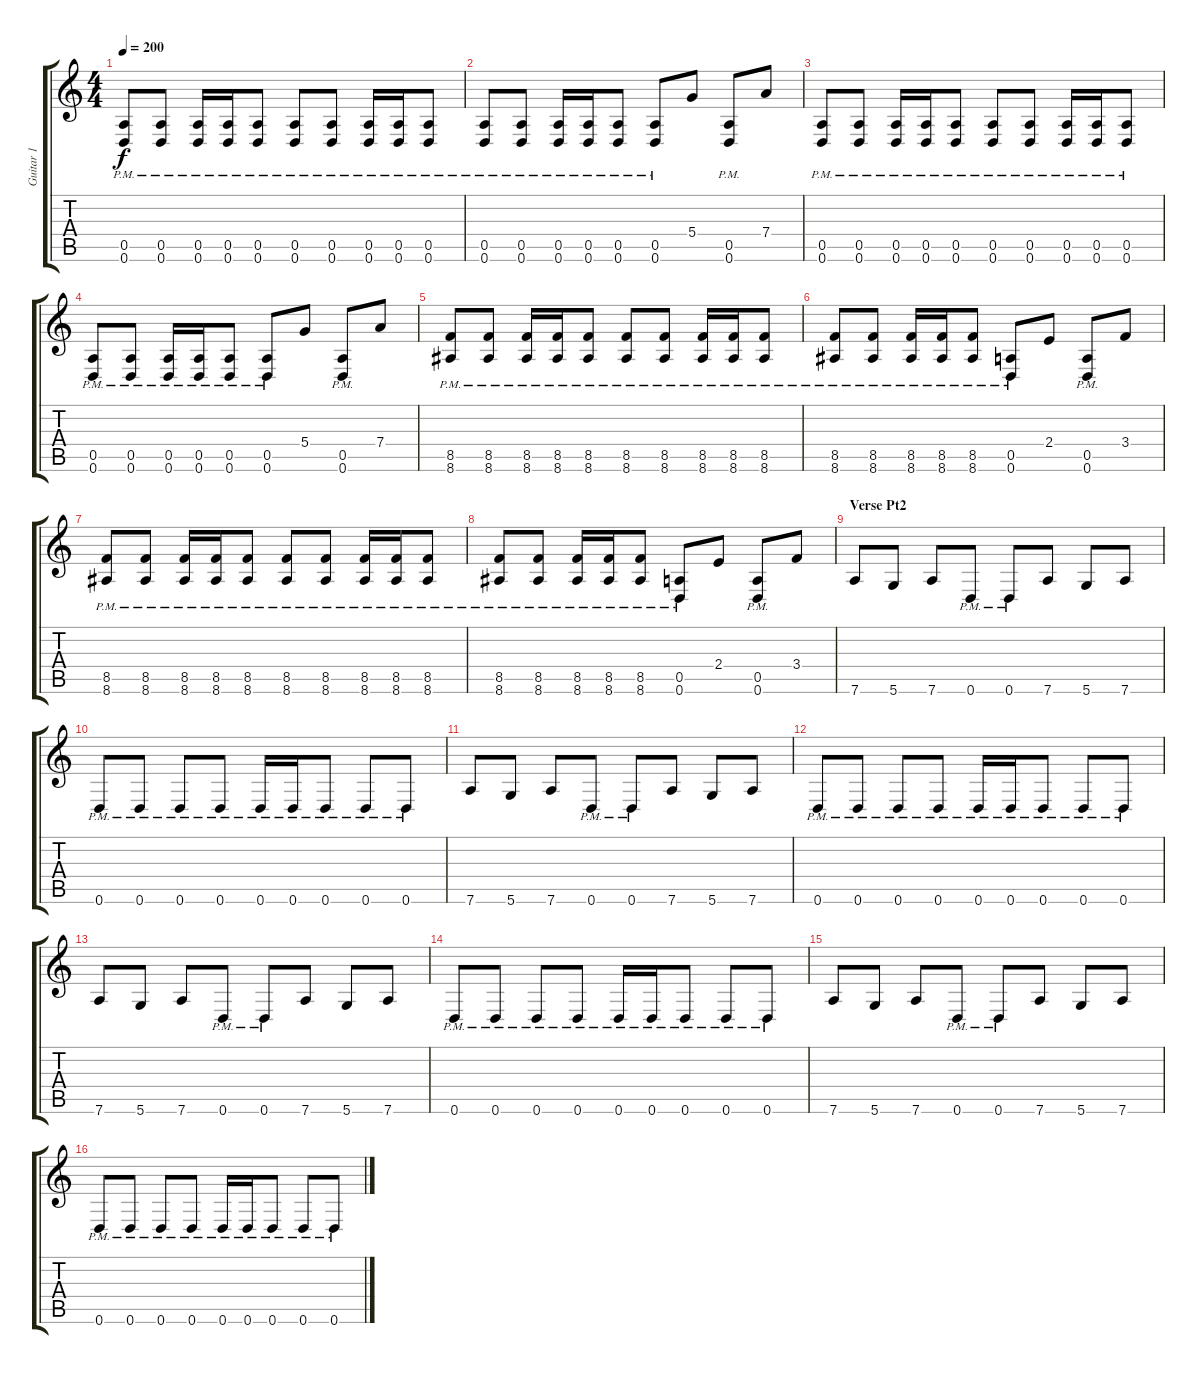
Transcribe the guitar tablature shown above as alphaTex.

\track ("Guitar 1" "Guitar 1") {instrument distortionguitar}
\staff {score tabs}
\tuning (E4 B3 G3 D3 A2 D2) {hide}
\ts (4 4)
\tempo 200
\clef g2
\ks c
(0.5{pm} 0.6{pm}).8{dy f} (0.5{pm} 0.6{pm}).8 (0.5{pm} 0.6{pm}).16 (0.5{pm} 0.6{pm}).16 (0.5{pm} 0.6{pm}).8 (0.5{pm} 0.6{pm}).8 (0.5{pm} 0.6{pm}).8 (0.5{pm} 0.6{pm}).16 (0.5{pm} 0.6{pm}).16 (0.5{pm} 0.6{pm}).8 |
(0.5{pm} 0.6{pm}).8 (0.5{pm} 0.6{pm}).8 (0.5{pm} 0.6{pm}).16 (0.5{pm} 0.6{pm}).16 (0.5{pm} 0.6{pm}).8 (0.5{pm} 0.6{pm}).8 5.4.8 (0.5{pm} 0.6{pm}).8 7.4.8 |
(0.5{pm} 0.6{pm}).8 (0.5{pm} 0.6{pm}).8 (0.5{pm} 0.6{pm}).16 (0.5{pm} 0.6{pm}).16 (0.5{pm} 0.6{pm}).8 (0.5{pm} 0.6{pm}).8 (0.5{pm} 0.6{pm}).8 (0.5{pm} 0.6{pm}).16 (0.5{pm} 0.6{pm}).16 (0.5{pm} 0.6{pm}).8 |
(0.5{pm} 0.6{pm}).8 (0.5{pm} 0.6{pm}).8 (0.5{pm} 0.6{pm}).16 (0.5{pm} 0.6{pm}).16 (0.5{pm} 0.6{pm}).8 (0.5{pm} 0.6{pm}).8 5.4.8 (0.5{pm} 0.6{pm}).8 7.4.8 |
(8.5{pm} 8.6{pm}).8 (8.5{pm} 8.6{pm}).8 (8.5{pm} 8.6{pm}).16 (8.5{pm} 8.6{pm}).16 (8.5{pm} 8.6{pm}).8 (8.5{pm} 8.6{pm}).8 (8.5{pm} 8.6{pm}).8 (8.5{pm} 8.6{pm}).16 (8.5{pm} 8.6{pm}).16 (8.5{pm} 8.6{pm}).8 |
(8.5{pm} 8.6{pm}).8 (8.5{pm} 8.6{pm}).8 (8.5{pm} 8.6{pm}).16 (8.5{pm} 8.6{pm}).16 (8.5{pm} 8.6{pm}).8 (0.5{pm} 0.6{pm}).8 2.4.8 (0.5{pm} 0.6{pm}).8 3.4.8 |
(8.5{pm} 8.6{pm}).8 (8.5{pm} 8.6{pm}).8 (8.5{pm} 8.6{pm}).16 (8.5{pm} 8.6{pm}).16 (8.5{pm} 8.6{pm}).8 (8.5{pm} 8.6{pm}).8 (8.5{pm} 8.6{pm}).8 (8.5{pm} 8.6{pm}).16 (8.5{pm} 8.6{pm}).16 (8.5{pm} 8.6{pm}).8 |
(8.5{pm} 8.6{pm}).8 (8.5{pm} 8.6{pm}).8 (8.5{pm} 8.6{pm}).16 (8.5{pm} 8.6{pm}).16 (8.5{pm} 8.6{pm}).8 (0.5{pm} 0.6{pm}).8 2.4.8 (0.5{pm} 0.6{pm}).8 3.4.8 |
\section ("" "Verse Pt2")
7.6.8 5.6.8 7.6.8 0.6{pm}.8 0.6{pm}.8 7.6.8 5.6.8 7.6.8 |
0.6{pm}.8 0.6{pm}.8 0.6{pm}.8 0.6{pm}.8 0.6{pm}.16 0.6{pm}.16 0.6{pm}.8 0.6{pm}.8 0.6{pm}.8 |
7.6.8 5.6.8 7.6.8 0.6{pm}.8 0.6{pm}.8 7.6.8 5.6.8 7.6.8 |
0.6{pm}.8 0.6{pm}.8 0.6{pm}.8 0.6{pm}.8 0.6{pm}.16 0.6{pm}.16 0.6{pm}.8 0.6{pm}.8 0.6{pm}.8 |
7.6.8 5.6.8 7.6.8 0.6{pm}.8 0.6{pm}.8 7.6.8 5.6.8 7.6.8 |
0.6{pm}.8 0.6{pm}.8 0.6{pm}.8 0.6{pm}.8 0.6{pm}.16 0.6{pm}.16 0.6{pm}.8 0.6{pm}.8 0.6{pm}.8 |
7.6.8 5.6.8 7.6.8 0.6{pm}.8 0.6{pm}.8 7.6.8 5.6.8 7.6.8 |
0.6{pm}.8 0.6{pm}.8 0.6{pm}.8 0.6{pm}.8 0.6{pm}.16 0.6{pm}.16 0.6{pm}.8 0.6{pm}.8 0.6{pm}.8
